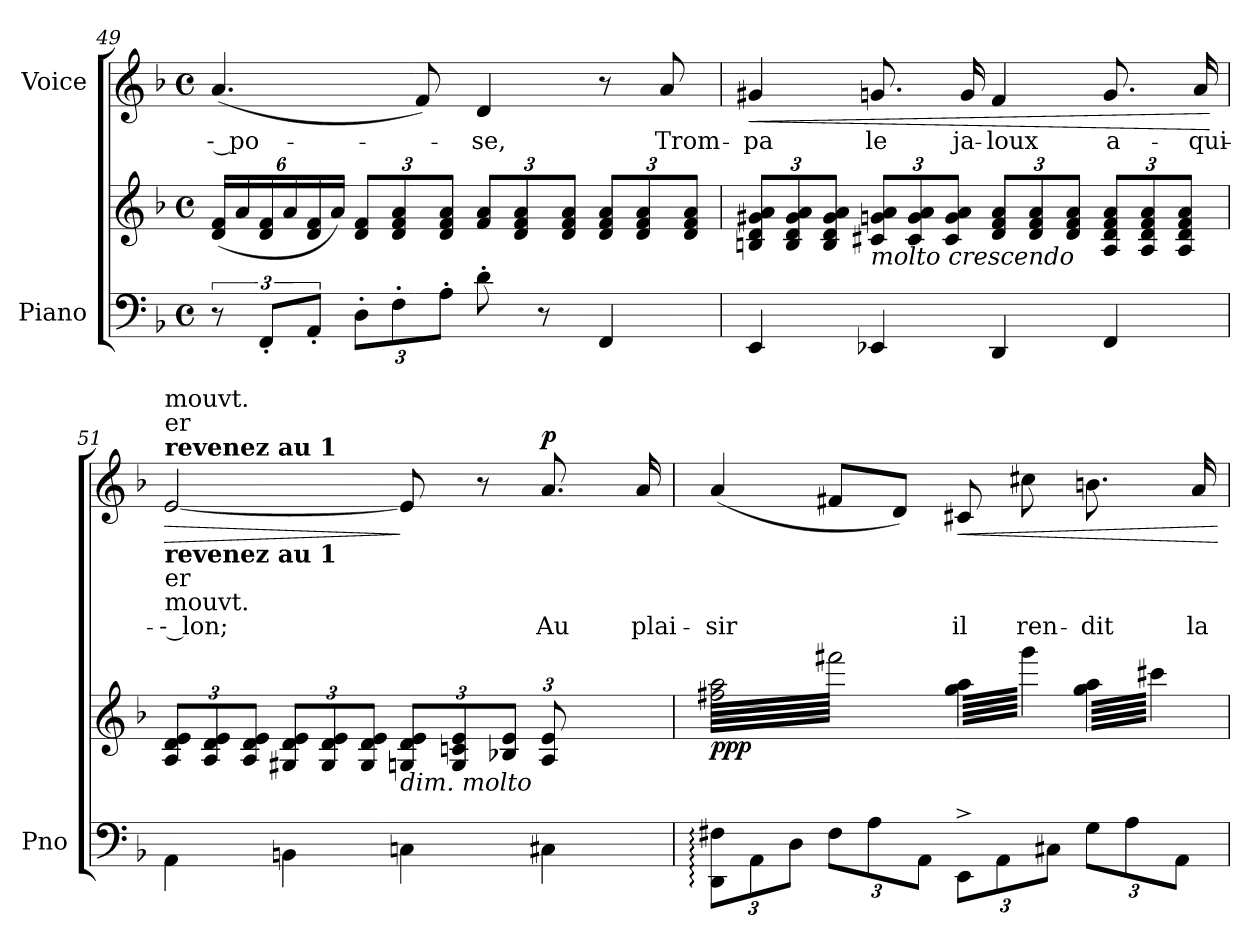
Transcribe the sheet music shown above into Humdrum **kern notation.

**kern	**kern	**dynam	**kern	**text	**dynam
*part2	*part2	*part2	*part1	*part1	*part1
*staff3	*staff2	*staff2/3	*staff1	*staff1	*staff1
*I"Piano	*	*	*I"Voice	*	*
*I'Pno	*	*	*	*	*
*clefF4	*clefG2	*	*clefG2	*	*
*k[b-]	*k[b-]	*	*k[b-]	*	*
*M4/4	*M4/4	*	*M4/4	*	*
*met(c)	*met(c)	*	*met(c)	*	*
=49	=49	=49	=49	=49	=49
12r	(24d/ 24f/LL	.	(4.a/	-- po-	.
.	24a/	.	.	.	.
12FF'/L	24d/ 24f/	.	.	.	.
.	24a/	.	.	.	.
12AA'/J	24d/ 24f/	.	.	.	.
.	24a/JJ)	.	.	.	.
12D'\L	(12d/ 12f/L	.	.	.	.
12F'\	12d/ 12f/ 12a/	.	.	.	.
.	.	.	8f/)	.	.
12A'\J	12d/ 12f/ 12a/J	.	.	.	.
8d'\	12f/ 12a/L	.	4d/	-se,	.
.	12d/ 12f/ 12a/	.	.	.	.
8r	.	.	.	.	.
.	12d/ 12f/ 12a/J	.	.	.	.
4FF/	12d/ 12f/ 12a/L	.	8r	.	.
.	12d/ 12f/ 12a/	.	.	.	.
.	.	.	8a/	Trom-	.
.	12d/ 12f/ 12a/J	.	.	.	.
=50	=50	=50	=50	=50	=50
*	*Xbrackettup	*	*	*	*
!	!	!	!	!	!LO:HP:b
4EE/	12Bn/ 12d/ 12g#X/ 12a/L	.	4g#X/	-pa	<
.	12B/ 12d/ 12g#/ 12a/	.	.	.	.
.	12B/ 12d/ 12g#/ 12a/J	.	.	.	.
!	!LO:TX:b:i:t=molto crescendo	!	!	!	!
4EE-X/	12c#X/ 12gn/ 12a/L	.	8.gn/	le	.
.	12c#/ 12g/ 12a/	.	.	.	.
.	12c#/ 12g/ 12a/J	.	.	.	.
.	.	.	16g/	ja-	.
4DD/	12d/ 12f/ 12a/L	.	4f/	-loux	.
.	12d/ 12f/ 12a/	.	.	.	.
.	12d/ 12f/ 12a/J	.	.	.	.
4FF/	12A/ 12d/ 12f/ 12a/L	.	8.g/	a-	.
.	12A/ 12d/ 12f/ 12a/	.	.	.	.
.	12A/ 12d/ 12f/ 12a/J	.	.	.	.
.	.	.	16a/	-qui-	.
.	.	.	.	.	[
=51	=51	=51	=51	=51	=51
*^	*	*	*	*	*
*	*	*brackettup	*	*	*	*
!	!	!	!	!LO:TX:a:B:t=revenez au 1	!	!
!	!	!	!	!LO:TX:a:t=er	!	!
!	!	!	!	!LO:TX:a:t=mouvt.	!	!
!	!	!	!	!LO:TX:b:B:t=revenez au 1	!	!
!	!	!	!	!LO:TX:b:t=er	!	!
!	!	!	!	!LO:TX:b:t=mouvt.	!	!
!	!	!	!	!	!	!LO:HP:b
6%5ryy	4AA\	12A/ 12d/ 12e/L	.	[2e/	-- lon;	>
.	.	12A/ 12d/ 12e/	.	.	.	.
.	.	12A/ 12d/ 12e/J	.	.	.	.
.	4BBn\	12G#X/ 12d/ 12e/L	.	.	.	.
.	.	12G#/ 12d/ 12e/	.	.	.	.
.	.	12G#/ 12d/ 12e/J	.	.	.	.
!	!	!LO:TX:b:i:t=dim. molto	!	!	!	!
.	4Cn\	12Gn/ 12d/ 12e/L	.	8e/]	.	]
.	.	12G/ 12cn/ 12e/	.	.	.	.
.	.	.	.	8r	.	.
.	.	12B-X/ 12e/J	.	.	.	.
*	*	*Xbrackettup	*	*	*	*
!	!	!	!	!	!	!LO:DY:a
.	4C#X\	12A/ 12e/L	.	8.a/	Au	p
12G#X/	.	6ryy	.	.	.	.
12Gn/J	.	.	.	.	.	.
.	.	.	.	16a/	plai-	.
*v	*v	*	*	*	*	*
=52	=52	=52	=52	=52	=52
*	*brackettup	*	*	*	*
!	!LO:TX:i:t=tremolando	!	!	!	!
!	!	!LO:DY:b	!	!	!
*	*tremolo	*	*	*	*
12DD\: 12F#X\:L	64ff#X\ 64aa\LLLL	ppp	(4a/	-sir	.
.	64fff#X\	.	.	.	.
.	64ff#X\ 64aa\	.	.	.	.
.	64fff#X\	.	.	.	.
.	64ff#X\ 64aa\	.	.	.	.
.	64fff#X\	.	.	.	.
12AA\	.	.	.	.	.
.	64ff#X\ 64aa\	.	.	.	.
.	64fff#X\	.	.	.	.
.	64ff#X\ 64aa\	.	.	.	.
.	64fff#X\	.	.	.	.
.	64ff#X\ 64aa\	.	.	.	.
12D\J	.	.	.	.	.
.	64fff#X\	.	.	.	.
.	64ff#X\ 64aa\	.	.	.	.
.	64fff#X\	.	.	.	.
.	64ff#X\ 64aa\	.	.	.	.
.	64fff#X\	.	.	.	.
12F#\L	64ff#X\ 64aa\	.	8f#X/L	.	.
.	64fff#X\	.	.	.	.
.	64ff#X\ 64aa\	.	.	.	.
.	64fff#X\	.	.	.	.
.	64ff#X\ 64aa\	.	.	.	.
.	64fff#X\	.	.	.	.
12A\	.	.	.	.	.
.	64ff#X\ 64aa\	.	.	.	.
.	64fff#X\	.	.	.	.
.	64ff#X\ 64aa\	.	8d/J)	.	.
.	64fff#X\	.	.	.	.
.	64ff#X\ 64aa\	.	.	.	.
12AA\J	.	.	.	.	.
.	64fff#X\	.	.	.	.
.	64ff#X\ 64aa\	.	.	.	.
.	64fff#X\	.	.	.	.
.	64ff#X\ 64aa\	.	.	.	.
.	64fff#X\JJJJ	.	.	.	.
!	!	!	!	!	!LO:HP:b
12EE^\L	64gg\ 64aa\LLLL	.	8c#X/	il	<
.	64ggg\	.	.	.	.
.	64gg\ 64aa\	.	.	.	.
.	64ggg\	.	.	.	.
.	64gg\ 64aa\	.	.	.	.
.	64ggg\	.	.	.	.
12AA\	.	.	.	.	.
.	64gg\ 64aa\	.	.	.	.
.	64ggg\	.	.	.	.
.	64gg\ 64aa\	.	8cc#X\	ren-	.
.	64ggg\	.	.	.	.
.	64gg\ 64aa\	.	.	.	.
12C#X\J	.	.	.	.	.
.	64ggg\	.	.	.	.
.	64gg\ 64aa\	.	.	.	.
.	64ggg\	.	.	.	.
.	64gg\ 64aa\	.	.	.	.
.	64ggg\JJJJ	.	.	.	.
12G\L	64gg\ 64aa\LLLL	.	8.bn\	-dit	.
.	64ccc#X\	.	.	.	.
.	64gg\ 64aa\	.	.	.	.
.	64ccc#X\	.	.	.	.
.	64gg\ 64aa\	.	.	.	.
.	64ccc#X\	.	.	.	.
12A\	.	.	.	.	.
.	64gg\ 64aa\	.	.	.	.
.	64ccc#X\	.	.	.	.
.	64gg\ 64aa\	.	.	.	.
.	64ccc#X\	.	.	.	.
.	64gg\ 64aa\	.	.	.	.
12AA\J	.	.	.	.	.
.	64ccc#X\	.	.	.	.
.	64gg\ 64aa\	.	16a/	la	.
.	64ccc#X\	.	.	.	.
.	64gg\ 64aa\	.	.	.	.
.	64ccc#X\JJJJ	.	.	.	.
*	*Xtremolo	*	*	*	*
.	.	.	.	.	[
.	.	.	.	.	.
.	.	.	.	.	.
.	.	.	.	.	.
.	.	.	.	.	.
.	.	.	.	.	.
.	.	.	.	.	.
.	.	.	.	.	.
=	=	=	=	=	=
*-	*-	*-	*-	*-	*-
